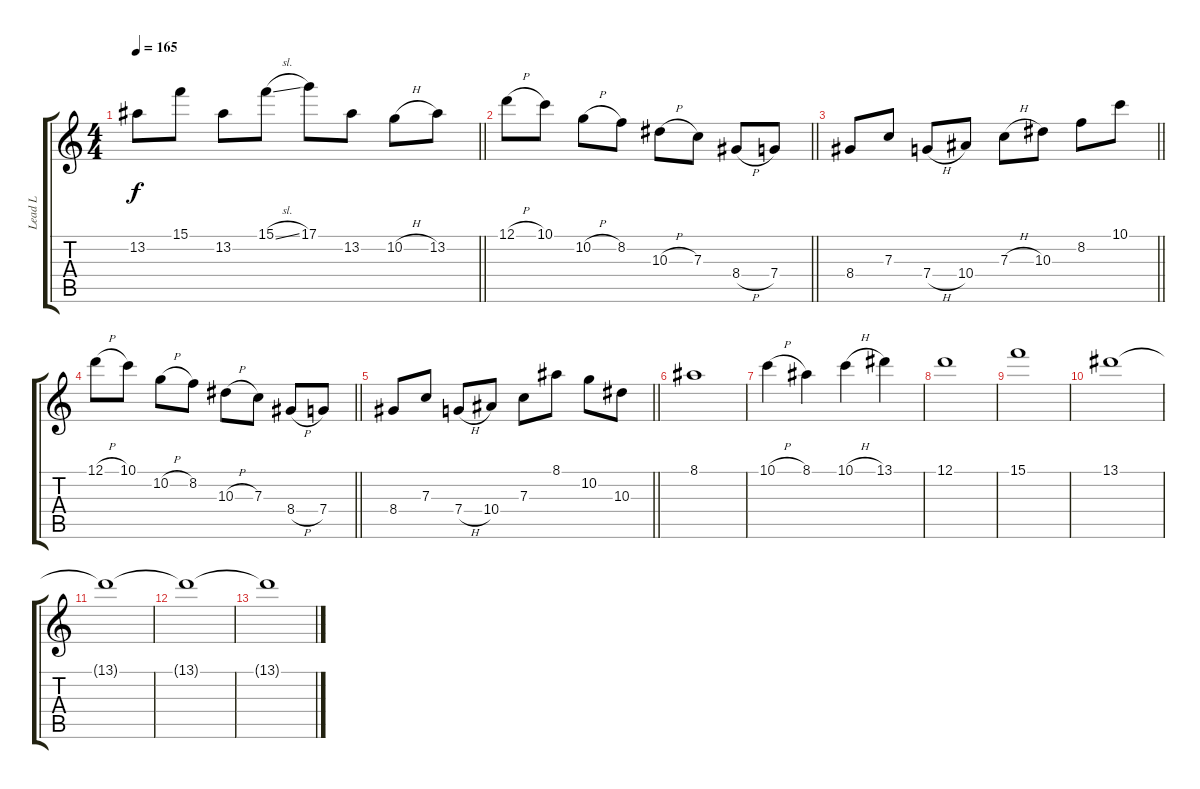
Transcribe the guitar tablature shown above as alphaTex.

\track ("Lead L" "Lead L") {instrument overdrivenguitar}
\staff {score tabs}
\tuning (D4 A3 F3 C3 G2 C2) {hide}
\ts (4 4)
\tempo 165
\clef g2
\barLineRight lightlight
\ks c
13.2.8{dy f} 15.1.8 13.2.8 15.1{sl}.8 17.1.8 13.2.8 10.2{h}.8 13.2.8 |
\barLineRight lightlight
12.1{h}.8 10.1.8 10.2{h}.8 8.2.8 10.3{h}.8 7.3.8 8.4{h}.8 7.4.8 |
\barLineRight lightlight
8.4.8 7.3.8 7.4{h}.8 10.4.8 7.3{h}.8 10.3.8 8.2.8 10.1.8 |
\barLineRight lightlight
12.1{h}.8 10.1.8 10.2{h}.8 8.2.8 10.3{h}.8 7.3.8 8.4{h}.8 7.4.8 |
\barLineRight lightlight
8.4.8 7.3.8 7.4{h}.8 10.4.8 7.3.8 8.1.8 10.2.8 10.3.8 |
8.1.1 |
10.1{h}.4 8.1.4 10.1{h}.4 13.1.4 |
12.1.1 |
15.1.1 |
13.1.1 |
13.1{t}.1 |
13.1{t}.1 |
13.1{t}.1
